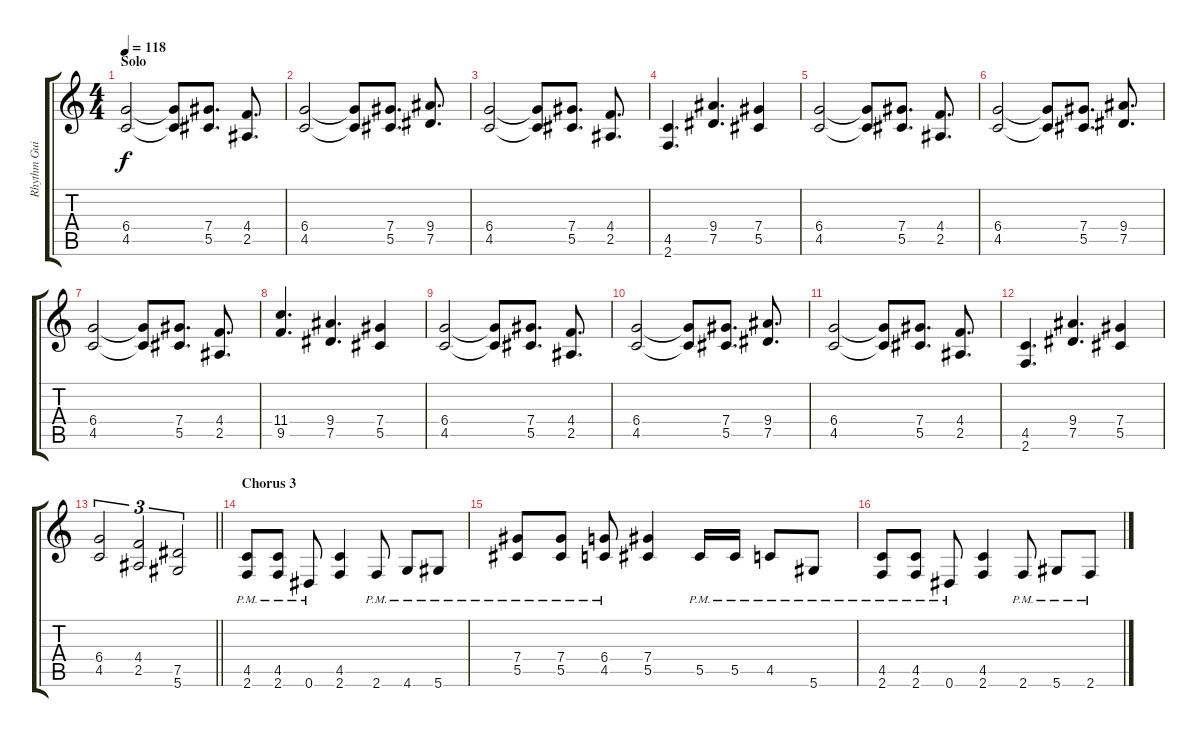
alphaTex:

\track ("Rhythm Guitar" "Rhythm Gui") {instrument distortionguitar}
\staff {score tabs}
\tuning (Eb4 Bb3 Gb3 Db3 Ab2 Eb2) {hide}
\ts (4 4)
\section ("" "Solo")
\tempo 118
\clef g2
\ks c
(6.4 4.5).2{dy f} (6.4{t} 4.5{t}).8 (7.4 5.5).8{d} (4.4 2.5).8{d} |
(6.4 4.5).2 (6.4{t} 4.5{t}).8 (7.4 5.5).8{d} (9.4 7.5).8{d} |
(6.4 4.5).2 (6.4{t} 4.5{t}).8 (7.4 5.5).8{d} (4.4 2.5).8{d} |
(4.5 2.6).4{d} (9.4 7.5).4{d} (7.4 5.5).4 |
(6.4 4.5).2 (6.4{t} 4.5{t}).8 (7.4 5.5).8{d} (4.4 2.5).8{d} |
(6.4 4.5).2 (6.4{t} 4.5{t}).8 (7.4 5.5).8{d} (9.4 7.5).8{d} |
(6.4 4.5).2 (6.4{t} 4.5{t}).8 (7.4 5.5).8{d} (4.4 2.5).8{d} |
(11.4 9.5).4{d} (9.4 7.5).4{d} (7.4 5.5).4 |
(6.4 4.5).2 (6.4{t} 4.5{t}).8 (7.4 5.5).8{d} (4.4 2.5).8{d} |
(6.4 4.5).2 (6.4{t} 4.5{t}).8 (7.4 5.5).8{d} (9.4 7.5).8{d} |
(6.4 4.5).2 (6.4{t} 4.5{t}).8 (7.4 5.5).8{d} (4.4 2.5).8{d} |
(4.5 2.6).4{d} (9.4 7.5).4{d} (7.4 5.5).4 |
\barLineRight lightlight
(6.4 4.5).2{tu (3 2)} (4.4 2.5).2{tu (3 2)} (7.5 5.6).2{tu (3 2)} |
\section ("" "Chorus 3")
(4.5{pm} 2.6{pm}).8 (4.5{pm} 2.6{pm}).8 0.6{pm}.8 (4.5 2.6).4 2.6{pm}.8 4.6{pm}.8 5.6{pm}.8 |
(7.4{pm} 5.5{pm}).8 (7.4{pm} 5.5{pm}).8 (6.4{pm} 4.5{pm}).8 (7.4 5.5).4 5.5{pm}.16 5.5{pm}.16 4.5{pm}.8 5.6{pm}.8 |
(4.5{pm} 2.6{pm}).8 (4.5{pm} 2.6{pm}).8 0.6{pm}.8 (4.5 2.6).4 2.6{pm}.8 5.6{pm}.8 2.6{pm}.8
